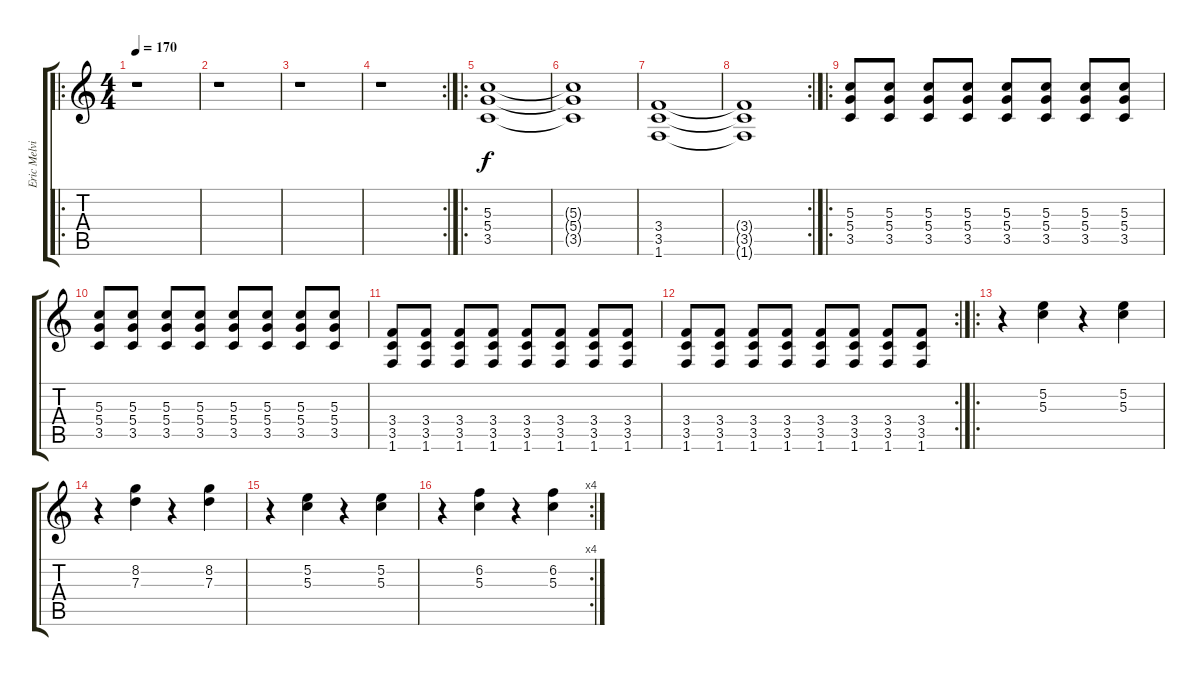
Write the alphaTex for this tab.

\track ("Eric Melvin (guitar)" "Eric Melvi") {instrument distortionguitar}
\staff {score tabs}
\tuning (E4 B3 G3 D3 A2 E2) {hide}
\ro
\ts (4 4)
\tempo 170
\clef g2
\ks c
r.1{dy f instrument distortionguitar} |
r.1 |
r.1 |
\rc 2
r.1 |
\ro
(5.3 5.4 3.5).1 |
(5.3{t} 5.4{t} 3.5{t}).1 |
(3.4 3.5 1.6).1 |
\rc 2
(3.4{t} 3.5{t} 1.6{t}).1 |
\ro
(5.3 5.4 3.5).8 (5.3 5.4 3.5).8 (5.3 5.4 3.5).8 (5.3 5.4 3.5).8 (5.3 5.4 3.5).8 (5.3 5.4 3.5).8 (5.3 5.4 3.5).8 (5.3 5.4 3.5).8 |
(5.3 5.4 3.5).8 (5.3 5.4 3.5).8 (5.3 5.4 3.5).8 (5.3 5.4 3.5).8 (5.3 5.4 3.5).8 (5.3 5.4 3.5).8 (5.3 5.4 3.5).8 (5.3 5.4 3.5).8 |
(3.4 3.5 1.6).8 (3.4 3.5 1.6).8 (3.4 3.5 1.6).8 (3.4 3.5 1.6).8 (3.4 3.5 1.6).8 (3.4 3.5 1.6).8 (3.4 3.5 1.6).8 (3.4 3.5 1.6).8 |
\rc 2
(3.4 3.5 1.6).8 (3.4 3.5 1.6).8 (3.4 3.5 1.6).8 (3.4 3.5 1.6).8 (3.4 3.5 1.6).8 (3.4 3.5 1.6).8 (3.4 3.5 1.6).8 (3.4 3.5 1.6).8 |
\ro
r.4 (5.2 5.3).4 r.4 (5.2 5.3).4 |
r.4 (8.2 7.3).4 r.4 (8.2 7.3).4 |
r.4 (5.2 5.3).4 r.4 (5.2 5.3).4 |
\rc 4
r.4 (6.2 5.3).4 r.4 (6.2 5.3).4
